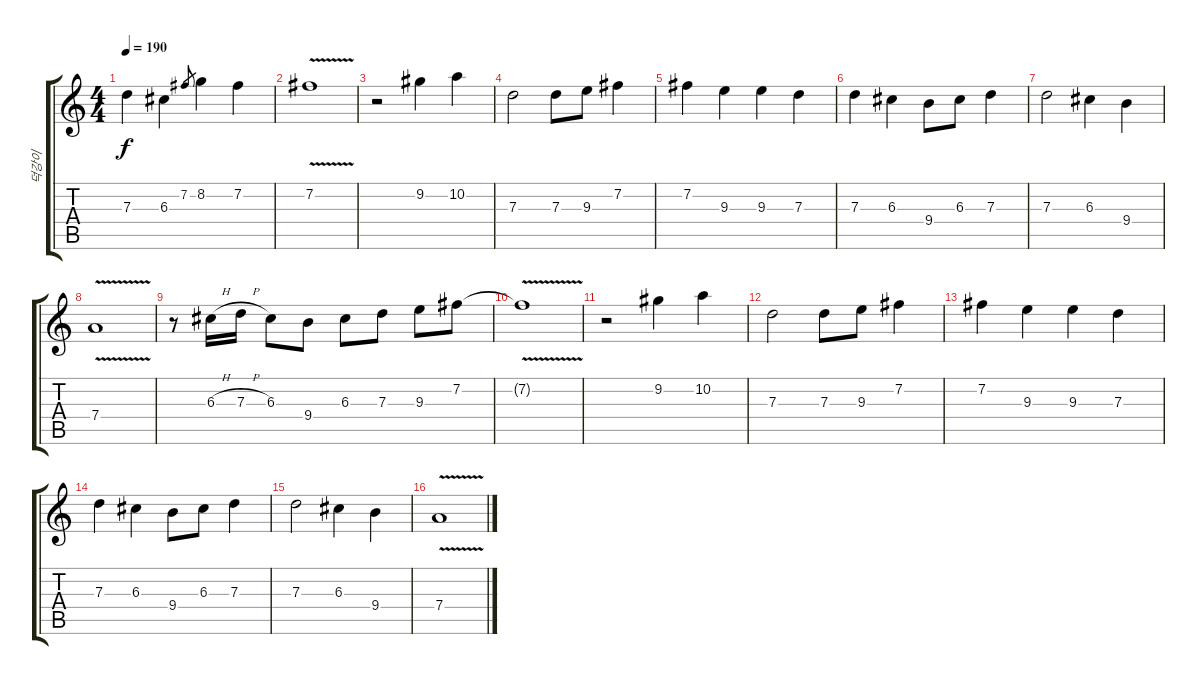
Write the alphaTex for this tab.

\track ("덕강이" "덕강이") {instrument acousticguitarsteel}
\staff {score tabs}
\tuning (E4 B3 G3 D3 A2 E2) {hide}
\ts (4 4)
\tempo 190
\clef g2
\ks c
7.3.4{dy f} 6.3.4 7.2.8{gr} 8.2.4 7.2.4 |
7.2{v}.1 |
r.2 9.2.4 10.2.4 |
7.3.2 7.3.8 9.3.8 7.2.4 |
7.2.4 9.3.4 9.3.4 7.3.4 |
7.3.4 6.3.4 9.4.8 6.3.8 7.3.4 |
7.3.2 6.3.4 9.4.4 |
7.4{v}.1 |
r.8 6.3{h}.16 7.3{h}.16 6.3.8 9.4.8 6.3.8 7.3.8 9.3.8 7.2.8 |
7.2{v t}.1 |
r.2 9.2.4 10.2.4 |
7.3.2 7.3.8 9.3.8 7.2.4 |
7.2.4 9.3.4 9.3.4 7.3.4 |
7.3.4 6.3.4 9.4.8 6.3.8 7.3.4 |
7.3.2 6.3.4 9.4.4 |
7.4{v}.1
